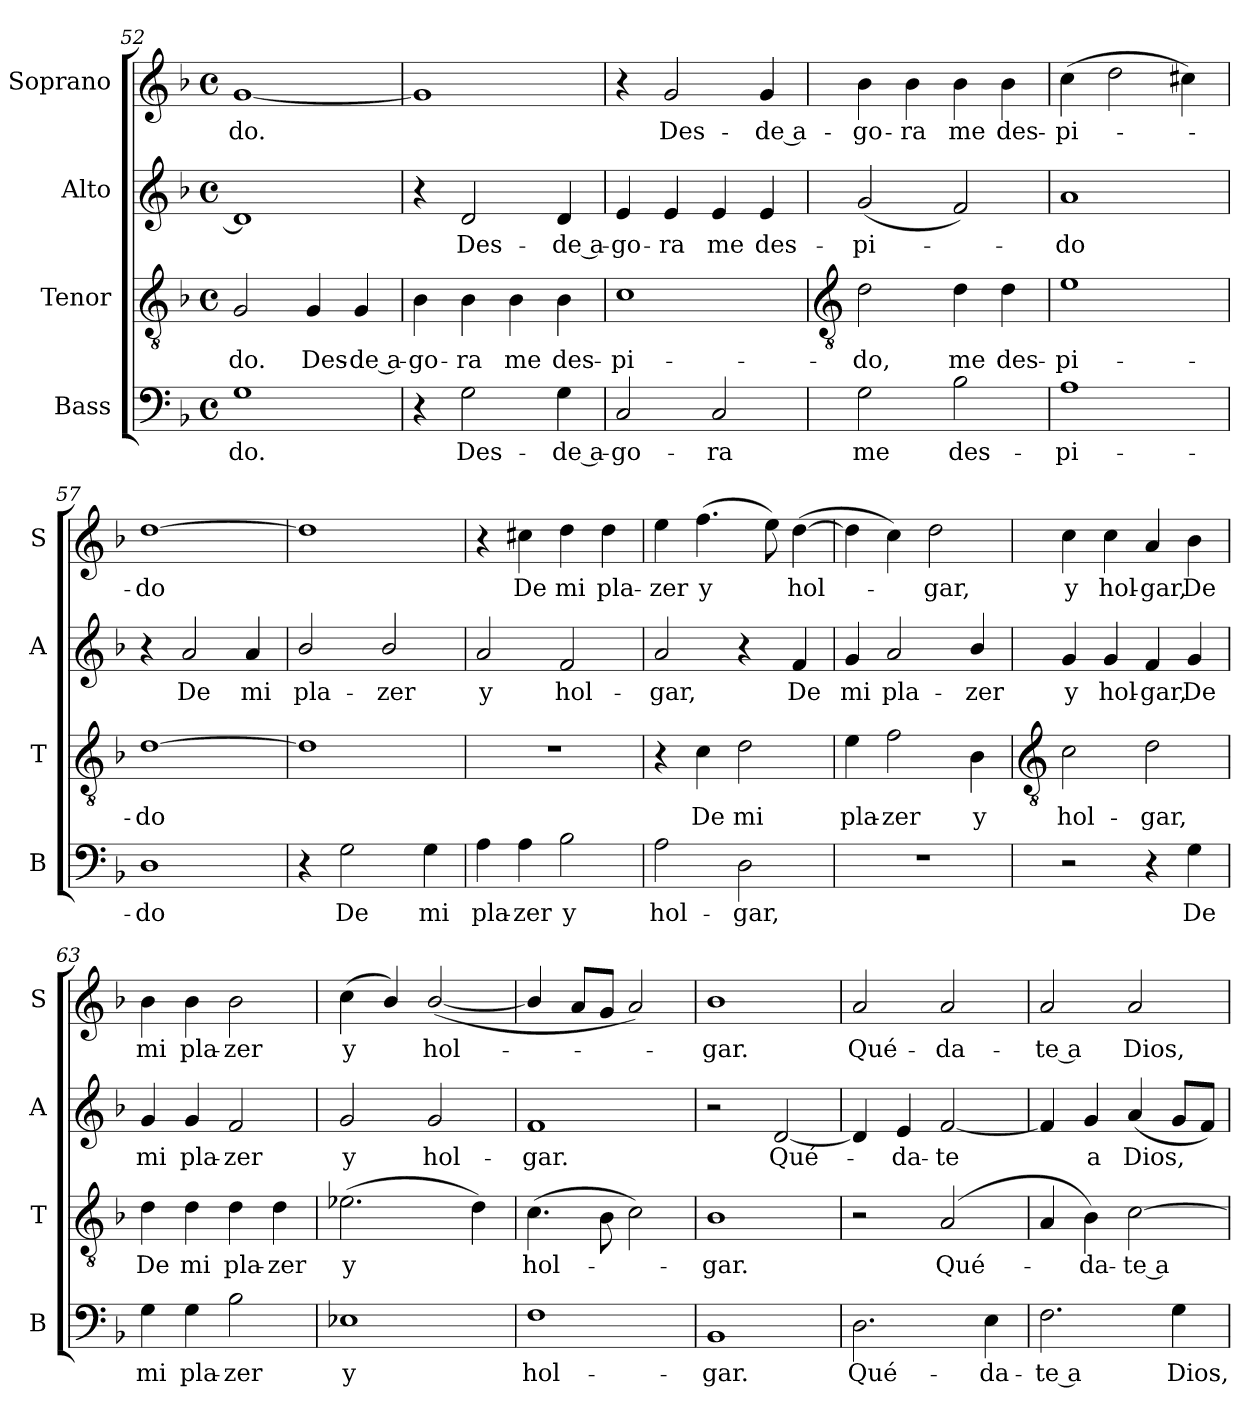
**kern	**text	**kern	**text	**kern	**text	**kern	**text
*part4	*part4	*part3	*part3	*part2	*part2	*part1	*part1
*staff4	*staff4	*staff3	*staff3	*staff2	*staff2	*staff1	*staff1
*I"Bass	*	*I"Tenor	*	*I"Alto	*	*I"Soprano	*
*I'B	*	*I'T	*	*I'A	*	*I'S	*
*clefF4	*	*clefGv2	*	*clefG2	*	*clefG2	*
*k[b-]	*	*k[b-]	*	*k[b-]	*	*k[b-]	*
*F:	*	*F:	*	*F:	*	*F:	*
*M4/4	*	*M4/4	*	*M4/4	*	*M4/4	*
*met(c)	*	*met(c)	*	*met(c)	*	*met(c)	*
=52	=52	=52	=52	=52	=52	=52	=52
!	!LO:LY:b	!	!LO:LY:b	!	!	!	!LO:LY:b
1G	-do.	2G	-do.	1d]	.	[1g	do.
!	!	!	!LO:LY:b	!	!	!	!
.	.	4G	Des-	.	.	.	.
!	!	!	!LO:LY:b	!	!	!	!
.	.	4G	-de a-	.	.	.	.
=53	=53	=53	=53	=53	=53	=53	=53
!	!	!	!LO:LY:b	!	!	!	!
4r	.	4B-	-go-	4r	.	1g]	.
!	!LO:LY:b	!	!LO:LY:b	!	!LO:LY:b	!	!
2G	Des-	4B-	-ra	2d	Des-	.	.
!	!	!	!LO:LY:b	!	!	!	!
.	.	4B-	me	.	.	.	.
!	!LO:LY:b	!	!LO:LY:b	!	!LO:LY:b	!	!
4G	-de a-	4B-	des-	4d	-de a-	.	.
=54	=54	=54	=54	=54	=54	=54	=54
!	!LO:LY:b	!	!LO:LY:b	!	!LO:LY:b	!	!
2C	-go-	1c	-pi-	4e	-go-	4r	.
!	!	!	!	!	!LO:LY:b	!	!LO:LY:b
.	.	.	.	4e	-ra	2g	Des-
!	!LO:LY:b	!	!	!	!LO:LY:b	!	!
2C	-ra	.	.	4e	me	.	.
!	!	!	!	!	!LO:LY:b	!	!LO:LY:b
.	.	.	.	4e	des-	4g	-de a-
!!LO:LB:g=z
=55	=55	=55	=55	=55	=55	=55	=55
*	*	*clefGv2	*	*	*	*	*
!	!LO:LY:b	!	!LO:LY:b	!	!LO:LY:b	!	!LO:LY:b
2G	me	2d	-do,	(<2g	-pi-	4b-	-go-
!	!	!	!	!	!	!	!LO:LY:b
.	.	.	.	.	.	4b-	-ra
!	!LO:LY:b	!	!LO:LY:b	!	!	!	!LO:LY:b
2B-	des-	4d	me	2f)	.	4b-	me
!	!	!	!LO:LY:b	!	!	!	!LO:LY:b
.	.	4d	des-	.	.	4b-	des-
=56	=56	=56	=56	=56	=56	=56	=56
!	!LO:LY:b	!	!LO:LY:b	!	!LO:LY:b	!	!LO:LY:b
1A	-pi-	1e	-pi-	1a	do	(>4cc	-pi-
.	.	.	.	.	.	2dd	.
.	.	.	.	.	.	4cc#X)	.
=57	=57	=57	=57	=57	=57	=57	=57
!	!LO:LY:b	!	!LO:LY:b	!	!	!	!LO:LY:b
1D	-do	[1d	-do	4r	.	[1dd	do
!	!	!	!	!	!LO:LY:b	!	!
.	.	.	.	2a	De	.	.
!	!	!	!	!	!LO:LY:b	!	!
.	.	.	.	4a	mi	.	.
=58	=58	=58	=58	=58	=58	=58	=58
!	!	!	!	!	!LO:LY:b	!	!
4r	.	1d]	.	2b-/	pla-	1dd]	.
!	!LO:LY:b	!	!	!	!	!	!
2G	De	.	.	.	.	.	.
!	!	!	!	!	!LO:LY:b	!	!
.	.	.	.	2b-/	-zer	.	.
!	!LO:LY:b	!	!	!	!	!	!
4G	mi	.	.	.	.	.	.
=59	=59	=59	=59	=59	=59	=59	=59
!	!LO:LY:b	!	!	!	!LO:LY:b	!	!
4A	pla-	1r	.	2a	y	4r	.
!	!LO:LY:b	!	!	!	!	!	!LO:LY:b
4A	-zer	.	.	.	.	4cc#X	De
!	!LO:LY:b	!	!	!	!LO:LY:b	!	!LO:LY:b
2B-	y	.	.	2f	hol-	4dd	mi
!	!	!	!	!	!	!	!LO:LY:b
.	.	.	.	.	.	4dd	pla-
=60	=60	=60	=60	=60	=60	=60	=60
!	!LO:LY:b	!	!	!	!LO:LY:b	!	!LO:LY:b
2A	hol-	4r	.	2a	-gar,	4ee	-zer
!	!	!	!LO:LY:b	!	!	!	!LO:LY:b
.	.	4c	De	.	.	(>4.ff	y
!	!LO:LY:b	!	!LO:LY:b	!	!	!	!
2D	-gar,	2d	mi	4r	.	.	.
.	.	.	.	.	.	8ee)	.
!	!	!	!	!	!LO:LY:b	!	!LO:LY:b
.	.	.	.	4f	De	(>[4dd	hol-
=61	=61	=61	=61	=61	=61	=61	=61
!	!	!	!LO:LY:b	!	!LO:LY:b	!	!
1r	.	4e	pla-	4g	mi	4dd]	.
!	!	!	!LO:LY:b	!	!LO:LY:b	!	!
.	.	2f	-zer	2a	pla-	4cc)	.
!	!	!	!	!	!	!	!LO:LY:b
.	.	.	.	.	.	2dd	gar,
!	!	!	!LO:LY:b	!	!LO:LY:b	!	!
.	.	4B-	y	4b-/	-zer	.	.
!!LO:LB:g=z
=62	=62	=62	=62	=62	=62	=62	=62
*	*	*clefGv2	*	*	*	*	*
!	!	!	!LO:LY:b	!	!LO:LY:b	!	!LO:LY:b
2r	.	2c	hol-	4g	y	4cc	y
!	!	!	!	!	!LO:LY:b	!	!LO:LY:b
.	.	.	.	4g	hol-	4cc	hol-
!	!	!	!LO:LY:b	!	!LO:LY:b	!	!LO:LY:b
4r	.	2d	-gar,	4f	-gar,	4a	-gar,
!	!LO:LY:b	!	!	!	!LO:LY:b	!	!LO:LY:b
4G	De	.	.	4g	De	4b-	De
=63	=63	=63	=63	=63	=63	=63	=63
!	!LO:LY:b	!	!LO:LY:b	!	!LO:LY:b	!	!LO:LY:b
4G	mi	4d	De	4g	mi	4b-	mi
!	!LO:LY:b	!	!LO:LY:b	!	!LO:LY:b	!	!LO:LY:b
4G	pla-	4d	mi	4g	pla-	4b-	pla-
!	!LO:LY:b	!	!LO:LY:b	!	!LO:LY:b	!	!LO:LY:b
2B-	-zer	4d	pla-	2f	-zer	2b-	-zer
!	!	!	!LO:LY:b	!	!	!	!
.	.	4d	-zer	.	.	.	.
=64	=64	=64	=64	=64	=64	=64	=64
!	!LO:LY:b	!	!LO:LY:b	!	!LO:LY:b	!	!LO:LY:b
1E-X	y	(>2.e-X	y	2g	y	(<4cc	y
.	.	.	.	.	.	4b-/)	.
!	!	!	!	!	!LO:LY:b	!	!LO:LY:b
.	.	.	.	2g	hol-	(<[2b-/	hol-
.	.	4d)	.	.	.	.	.
=65	=65	=65	=65	=65	=65	=65	=65
!	!LO:LY:b	!	!LO:LY:b	!	!LO:LY:b	!	!
1F	hol-	(>4.c	hol-	1f	-gar.	4b-/]	.
.	.	.	.	.	.	8aL	.
.	.	8B-	.	.	.	8gJ	.
.	.	2c)	.	.	.	2a)	.
=66	=66	=66	=66	=66	=66	=66	=66
!	!LO:LY:b	!	!LO:LY:b	!	!	!	!LO:LY:b
1BB-	-gar.	1B-	gar.	2r	.	1b-	gar.
!	!	!	!	!	!LO:LY:b	!	!
.	.	.	.	[2d	Qué-	.	.
=67	=67	=67	=67	=67	=67	=67	=67
!	!LO:LY:b	!	!	!	!	!	!LO:LY:b
2.D	Qué-	2r	.	4d]	.	2a	Qué-
!	!	!	!	!	!LO:LY:b	!	!
.	.	.	.	4e	da-	.	.
!	!	!	!LO:LY:b	!	!LO:LY:b	!	!LO:LY:b
.	.	(<2A	Qué-	[2f	-te	2a	-da-
!	!LO:LY:b	!	!	!	!	!	!
4E	-da-	.	.	.	.	.	.
=68	=68	=68	=68	=68	=68	=68	=68
!	!LO:LY:b	!	!	!	!	!	!LO:LY:b
2.F	-te a	4A	.	4f]	.	2a	-te a
!	!	!	!LO:LY:b	!	!LO:LY:b	!	!
.	.	4B-)	da-	4g	a	.	.
!	!	!	!LO:LY:b	!	!LO:LY:b	!	!LO:LY:b
.	.	[2c	-te a	(<4a	Dios,	2a	Dios,
!	!LO:LY:b	!	!	!	!	!	!
4G	Dios,	.	.	8gL	.	.	.
.	.	.	.	8fJ)	.	.	.
=	=	=	=	=	=	=	=
*-	*-	*-	*-	*-	*-	*-	*-
